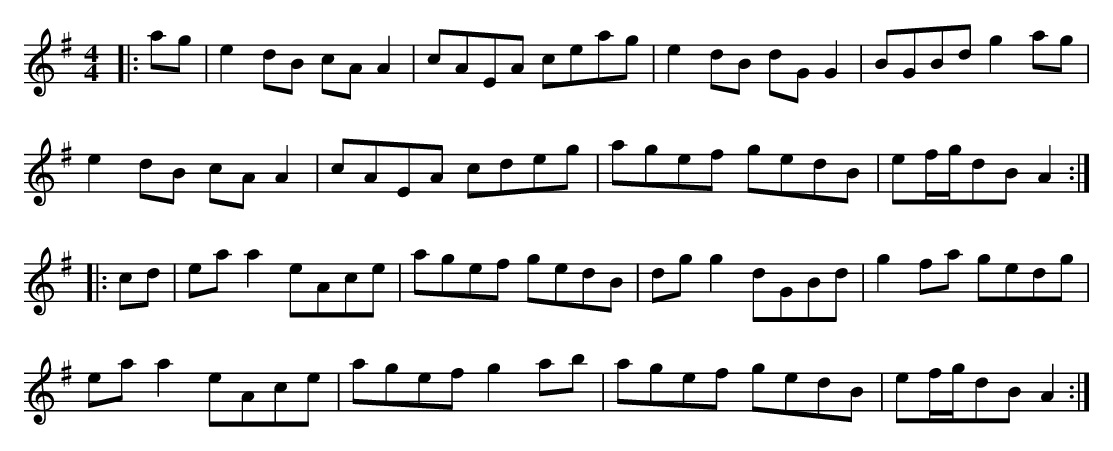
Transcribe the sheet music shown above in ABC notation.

X:1
M:4/4
K:Ador
|:ag|e2 dB cA A2|cAEA ceag|e2 dB dG G2|BGBd g2 ag|
e2 dB cA A2|cAEA cdeg|agef gedB|e2/f/g/dB A2:|
|:cd|ea a2 eAce|agef gedB|dg g2 dGBd|g2 fa gedg|
ea a2 eAce|agef g2 ab|agef gedB|e2/f/g/dB A2:|
